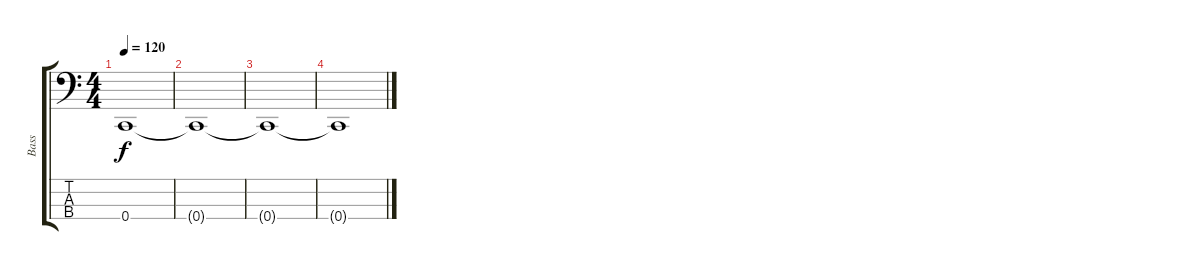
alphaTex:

\track ("Bass" "Bass") {instrument electricbassfinger}
\staff {score tabs}
\tuning (F2 C2 G1 C1) {hide}
\ts (4 4)
\section ("" "")
\tempo 120
\clef f4
\ks c
0.4.1{dy f} |
0.4{t}.1 |
0.4{t}.1 |
0.4{t}.1
